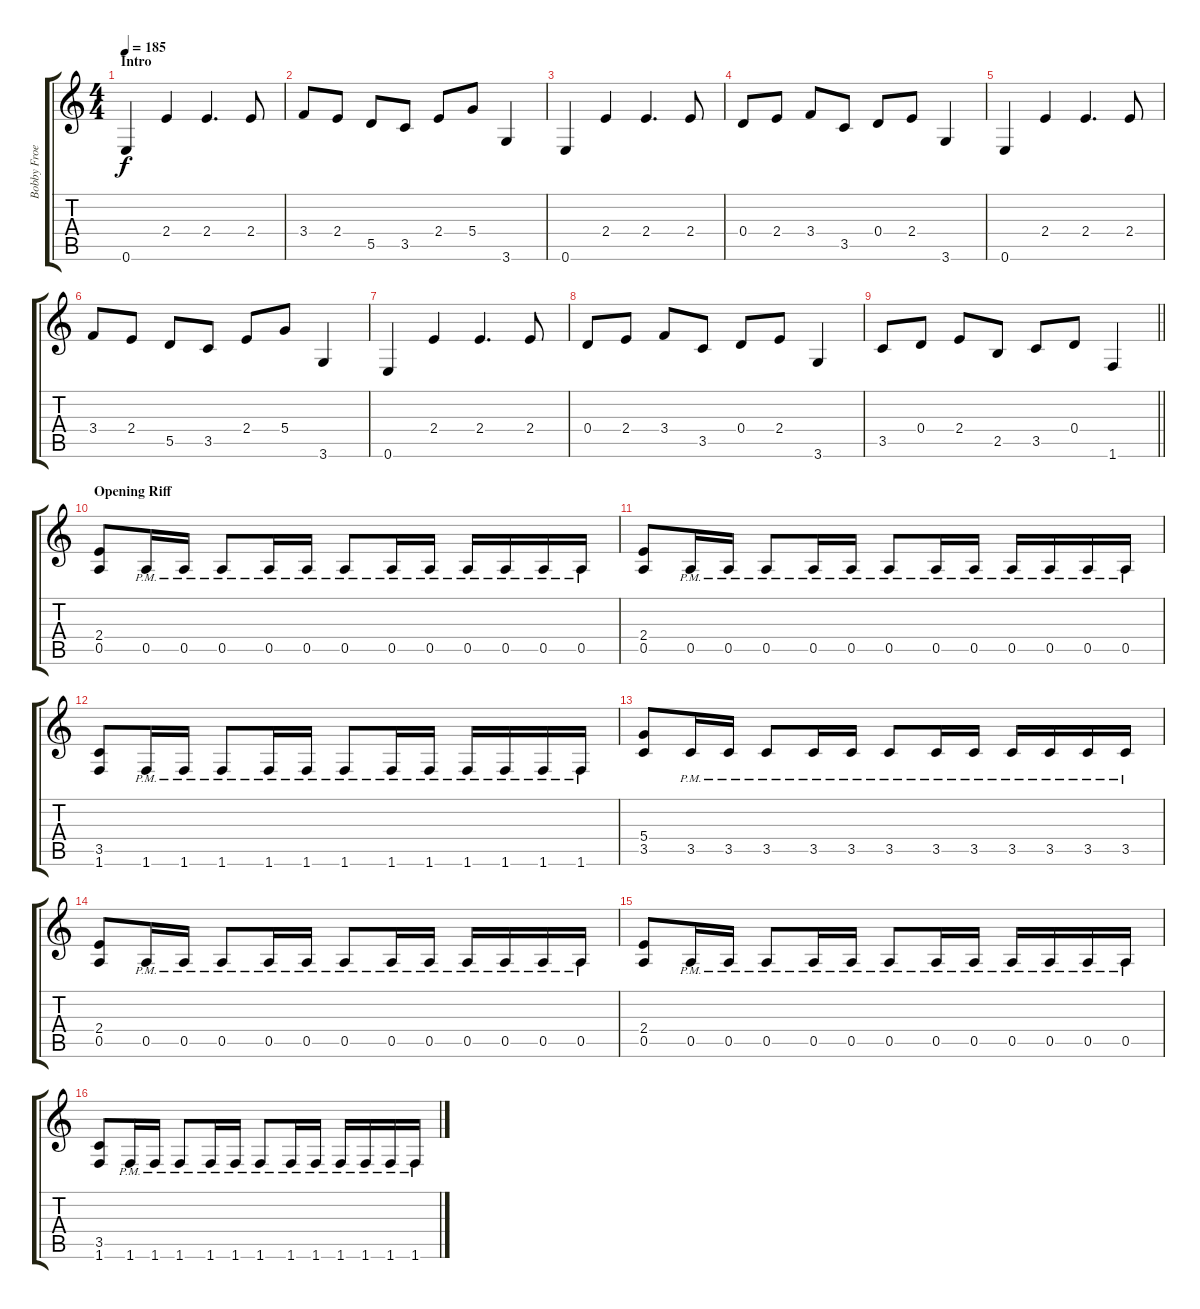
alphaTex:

\track ("Bobby Froese" "Bobby Froe") {instrument distortionguitar}
\staff {score tabs}
\tuning (E4 B3 G3 D3 A2 E2) {hide}
\ts (4 4)
\section ("" "Intro")
\tempo 185
\clef g2
\ks c
0.6.4{dy f instrument distortionguitar} 2.4.4 2.4.4{d} 2.4.8 |
3.4.8 2.4.8 5.5.8 3.5.8 2.4.8 5.4.8 3.6.4 |
0.6.4 2.4.4 2.4.4{d} 2.4.8 |
0.4.8 2.4.8 3.4.8 3.5.8 0.4.8 2.4.8 3.6.4 |
0.6.4 2.4.4 2.4.4{d} 2.4.8 |
3.4.8 2.4.8 5.5.8 3.5.8 2.4.8 5.4.8 3.6.4 |
0.6.4 2.4.4 2.4.4{d} 2.4.8 |
0.4.8 2.4.8 3.4.8 3.5.8 0.4.8 2.4.8 3.6.4 |
\barLineRight lightlight
3.5.8 0.4.8 2.4.8 2.5.8 3.5.8 0.4.8 1.6.4 |
\section ("" "Opening Riff")
(2.4 0.5).8 0.5{pm}.16 0.5{pm}.16 0.5{pm}.8 0.5{pm}.16 0.5{pm}.16 0.5{pm}.8 0.5{pm}.16 0.5{pm}.16 0.5{pm}.16 0.5{pm}.16 0.5{pm}.16 0.5{pm}.16 |
(2.4 0.5).8 0.5{pm}.16 0.5{pm}.16 0.5{pm}.8 0.5{pm}.16 0.5{pm}.16 0.5{pm}.8 0.5{pm}.16 0.5{pm}.16 0.5{pm}.16 0.5{pm}.16 0.5{pm}.16 0.5{pm}.16 |
(3.5 1.6).8 1.6{pm}.16 1.6{pm}.16 1.6{pm}.8 1.6{pm}.16 1.6{pm}.16 1.6{pm}.8 1.6{pm}.16 1.6{pm}.16 1.6{pm}.16 1.6{pm}.16 1.6{pm}.16 1.6{pm}.16 |
(5.4 3.5).8 3.5{pm}.16 3.5{pm}.16 3.5{pm}.8 3.5{pm}.16 3.5{pm}.16 3.5{pm}.8 3.5{pm}.16 3.5{pm}.16 3.5{pm}.16 3.5{pm}.16 3.5{pm}.16 3.5{pm}.16 |
(2.4 0.5).8 0.5{pm}.16 0.5{pm}.16 0.5{pm}.8 0.5{pm}.16 0.5{pm}.16 0.5{pm}.8 0.5{pm}.16 0.5{pm}.16 0.5{pm}.16 0.5{pm}.16 0.5{pm}.16 0.5{pm}.16 |
(2.4 0.5).8 0.5{pm}.16 0.5{pm}.16 0.5{pm}.8 0.5{pm}.16 0.5{pm}.16 0.5{pm}.8 0.5{pm}.16 0.5{pm}.16 0.5{pm}.16 0.5{pm}.16 0.5{pm}.16 0.5{pm}.16 |
(3.5 1.6).8 1.6{pm}.16 1.6{pm}.16 1.6{pm}.8 1.6{pm}.16 1.6{pm}.16 1.6{pm}.8 1.6{pm}.16 1.6{pm}.16 1.6{pm}.16 1.6{pm}.16 1.6{pm}.16 1.6{pm}.16
